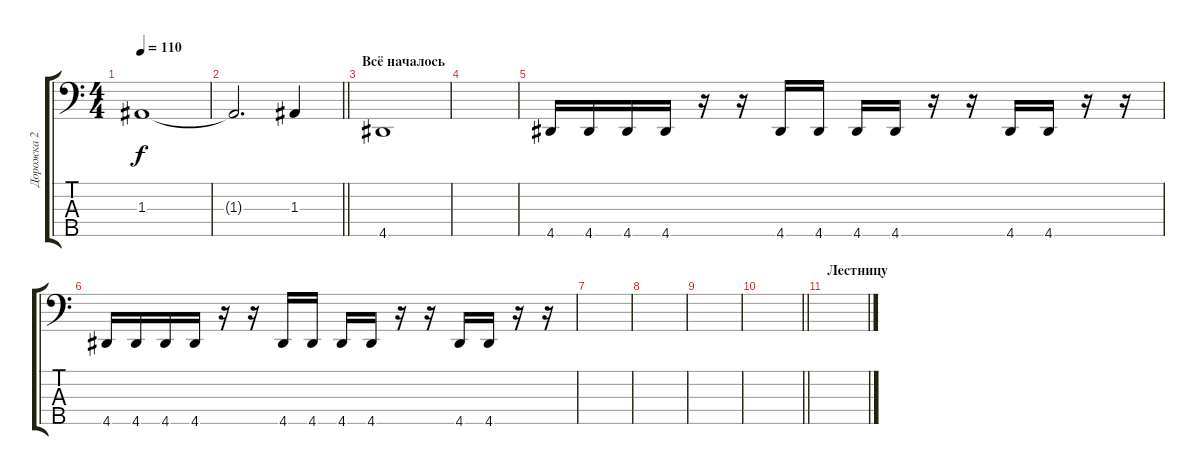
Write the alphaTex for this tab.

\track ("Дорожка 2" "Дорожка 2") {instrument electricbassfinger}
\staff {score tabs}
\tuning (G2 D2 A1 E1 B0) {hide}
\ts (4 4)
\tempo 110
\clef f4
\ks c
1.3.1{dy f} |
\barLineRight lightlight
1.3{t}.2{d} 1.3.4 |
\section ("" "Всё началось")
4.5.1 |
|
4.5.16 4.5.16 4.5.16 4.5.16 r.16 r.16 4.5.16 4.5.16 4.5.16 4.5.16 r.16 r.16 4.5.16 4.5.16 r.16 r.16 |
4.5.16 4.5.16 4.5.16 4.5.16 r.16 r.16 4.5.16 4.5.16 4.5.16 4.5.16 r.16 r.16 4.5.16 4.5.16 r.16 r.16 |
|
|
|
\barLineRight lightlight
|
\section ("" "Лестницу")
